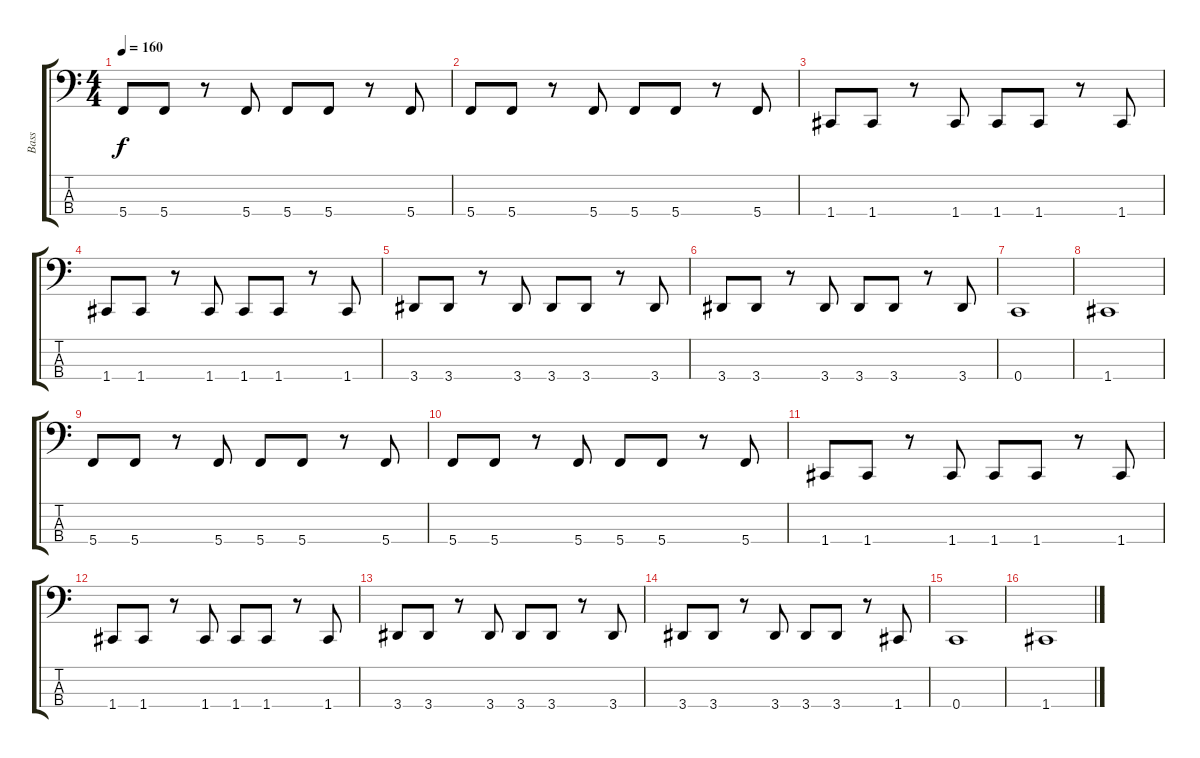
\track ("Bass" "Bass") {instrument electricbassfinger}
\staff {score tabs}
\tuning (F2 C2 G1 C1) {hide}
\ts (4 4)
\tempo 160
\clef f4
\ks c
5.4.8{dy f} 5.4.8 r.8 5.4.8 5.4.8 5.4.8 r.8 5.4.8 |
5.4.8 5.4.8 r.8 5.4.8 5.4.8 5.4.8 r.8 5.4.8 |
1.4.8 1.4.8 r.8 1.4.8 1.4.8 1.4.8 r.8 1.4.8 |
1.4.8 1.4.8 r.8 1.4.8 1.4.8 1.4.8 r.8 1.4.8 |
3.4.8 3.4.8 r.8 3.4.8 3.4.8 3.4.8 r.8 3.4.8 |
3.4.8 3.4.8 r.8 3.4.8 3.4.8 3.4.8 r.8 3.4.8 |
0.4.1 |
1.4.1 |
5.4.8 5.4.8 r.8 5.4.8 5.4.8 5.4.8 r.8 5.4.8 |
5.4.8 5.4.8 r.8 5.4.8 5.4.8 5.4.8 r.8 5.4.8 |
1.4.8 1.4.8 r.8 1.4.8 1.4.8 1.4.8 r.8 1.4.8 |
1.4.8 1.4.8 r.8 1.4.8 1.4.8 1.4.8 r.8 1.4.8 |
3.4.8 3.4.8 r.8 3.4.8 3.4.8 3.4.8 r.8 3.4.8 |
3.4.8 3.4.8 r.8 3.4.8 3.4.8 3.4.8 r.8 1.4.8 |
0.4.1 |
1.4.1
